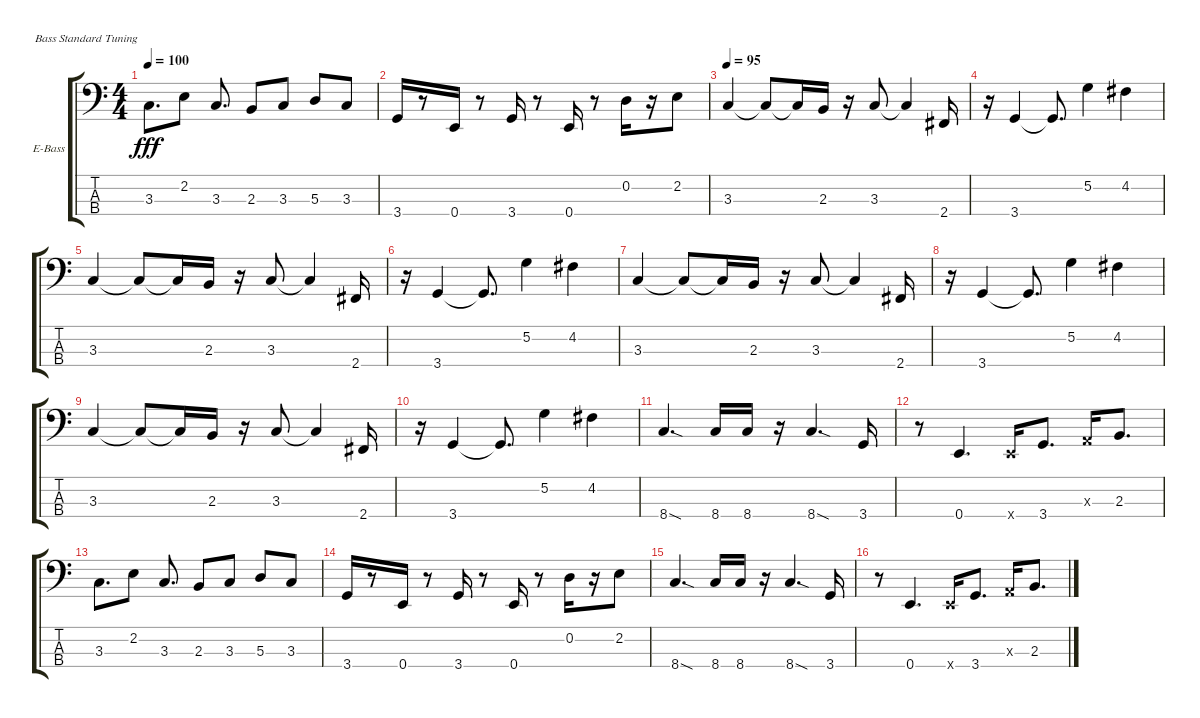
\bracketExtendMode groupsimilarinstruments
\firstSystemTrackNameOrientation horizontal
\otherSystemsTrackNameOrientation horizontal
\track ("Frank Ene" "E-Bass") {instrument electricbassfinger}
\staff {score tabs}
\tuning (G2 D2 A1 E1)
\ts (4 4)
\tempo 100
\clef f4
\scale
0.333333
\ks c
3.3.8{d dy fff} 2.2.8 3.3.8{d} 2.3.8 3.3.8 5.3.8 3.3.8 |
\scale
0.333333 3.4.16 r.8 0.4.16 r.8 3.4.16 r.8 0.4.16 r.8 0.2.16 r.16 2.2.8 |
\tempo 95
\scale
0.333333 3.3.4 3.3{t}.8 3.3{t}.16 2.3.16 r.16 3.3.8 3.3{t}.4 2.4.16 |
\scale
0.333333 r.16 3.4.4 3.4{t}.8{d} 5.2.4 4.2.4 |
\scale
0.333333 3.3.4 3.3{t}.8 3.3{t}.16 2.3.16 r.16 3.3.8 3.3{t}.4 2.4.16 |
\scale
0.333333 r.16 3.4.4 3.4{t}.8{d} 5.2.4 4.2.4 |
\scale
0.333333 3.3.4 3.3{t}.8 3.3{t}.16 2.3.16 r.16 3.3.8 3.3{t}.4 2.4.16 |
\scale
0.333333 r.16 3.4.4 3.4{t}.8{d} 5.2.4 4.2.4 |
\scale
0.333333 3.3.4 3.3{t}.8 3.3{t}.16 2.3.16 r.16 3.3.8 3.3{t}.4 2.4.16 |
\scale
0.333333 r.16 3.4.4 3.4{t}.8{d} 5.2.4 4.2.4 |
\scale
0.333333 8.4{sod}.4{d} 8.4.16 8.4.16 r.16 8.4{sod}.4{d} 3.4.16 |
\scale
0.333333 r.8 0.4.4{d} 0.4{x}.16 3.4.8{d} 0.3{x}.16 2.3.8{d} |
\scale
0.333333 3.3.8{d} 2.2.8 3.3.8{d} 2.3.8 3.3.8 5.3.8 3.3.8 |
\scale
0.333333 3.4.16 r.8 0.4.16 r.8 3.4.16 r.8 0.4.16 r.8 0.2.16 r.16 2.2.8 |
\scale
0.333333 8.4{sod}.4{d} 8.4.16 8.4.16 r.16 8.4{sod}.4{d} 3.4.16 |
\scale
0.333333 r.8 0.4.4{d} 0.4{x}.16 3.4.8{d} 0.3{x}.16 2.3.8{d}
